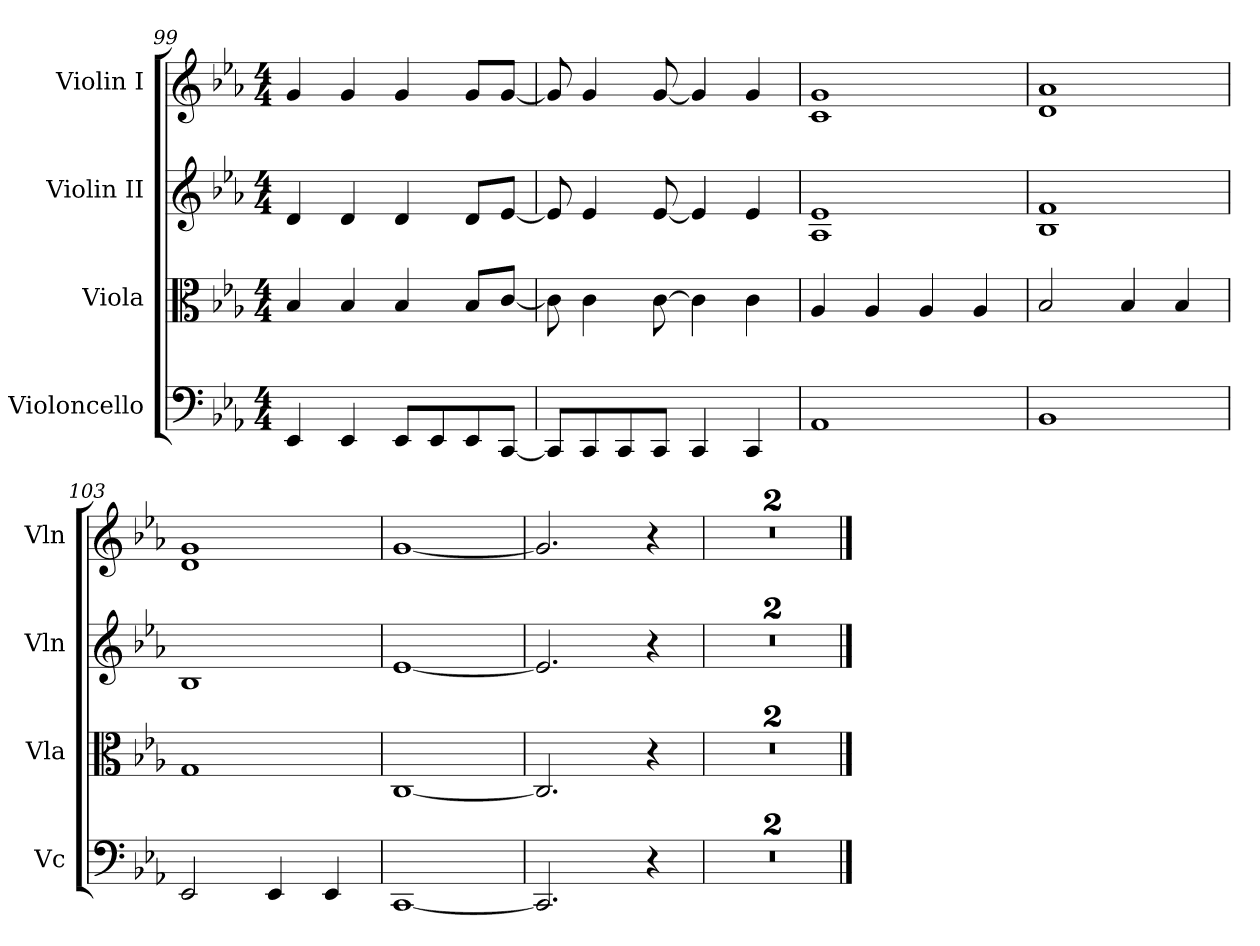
**kern	**kern	**kern	**kern
*part4	*part3	*part2	*part1
*staff4	*staff3	*staff2	*staff1
*I"Violoncello	*I"Viola	*I"Violin II	*I"Violin I
*I'Vc	*I'Vla	*I'Vln	*I'Vln
*clefF4	*clefC3	*clefG2	*clefG2
*k[b-e-a-]	*k[b-e-a-]	*k[b-e-a-]	*k[b-e-a-]
*M4/4	*M4/4	*M4/4	*M4/4
=99	=99	=99	=99
4EE-/	4B-/	4d/	4g/
4EE-/	4B-/	4d/	4g/
8EE-/L	4B-/	4d/	4g/
8EE-/	.	.	.
8EE-/	8B-/L	8d/L	8g/L
[8CC/J	[8c/J	[8e-/J	[8g/J
=100	=100	=100	=100
8CC/L]	8c\]	8e-/]	8g/]
8CC/	4c\	4e-/	4g/
8CC/	.	.	.
8CC/J	[8c\	[8e-/	[8g/
4CC/	4c\]	4e-/]	4g/]
4CC/	4c\	4e-/	4g/
!!LO:LB:g=z
=101	=101	=101	=101
1AA-	4A-/	1A- 1e-	1c 1g
.	4A-/	.	.
.	4A-/	.	.
.	4A-/	.	.
=102	=102	=102	=102
1BB-	2B-/	1B- 1f	1d 1a-
.	4B-/	.	.
.	4B-/	.	.
=103	=103	=103	=103
2EE-/	1G	1B-	1d 1g
4EE-/	.	.	.
4EE-/	.	.	.
=104	=104	=104	=104
[1CC	[1C	[1e-	[1g
=105	=105	=105	=105
2.CC/]	2.C/]	2.e-/]	2.g/]
4r	4r	4r	4r
=106	=106	=106	=106
1r	1r	1r	1r
=107	=107	=107	=107
1r	1r	1r	1r
==	==	==	==
*-	*-	*-	*-
